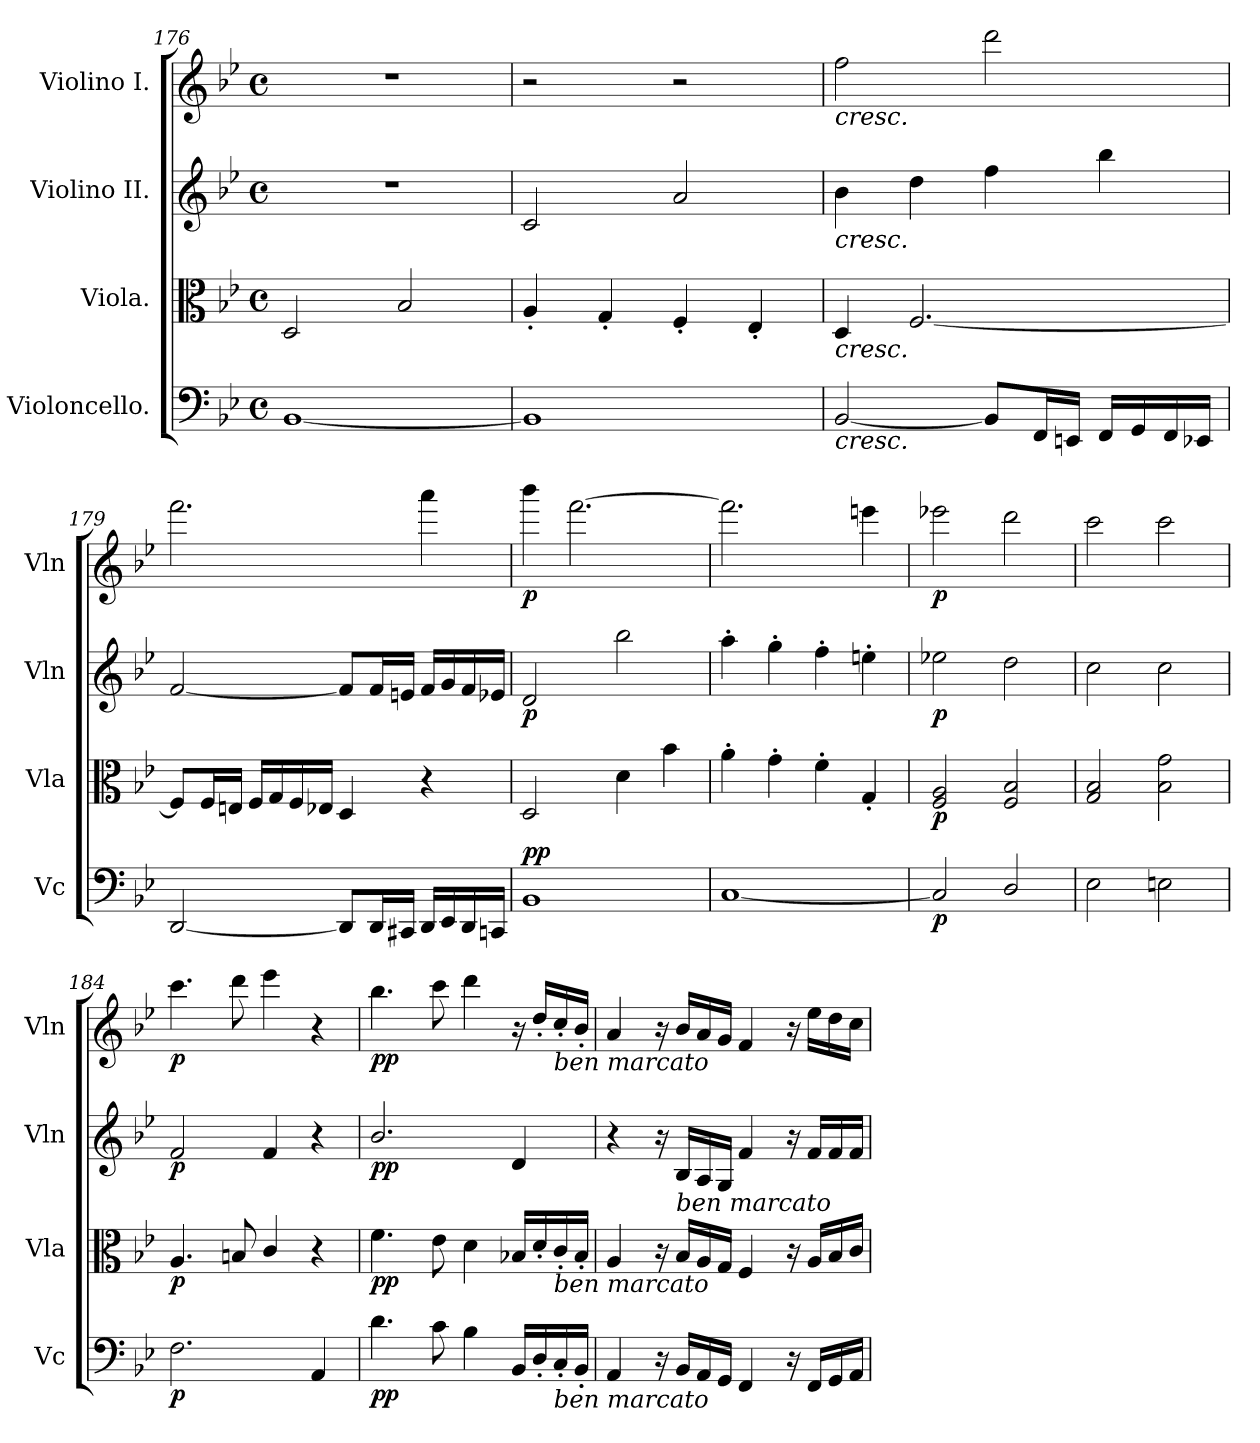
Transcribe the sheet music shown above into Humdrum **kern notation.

**kern	**dynam	**kern	**dynam	**kern	**dynam	**kern	**dynam
*part4	*part4	*part3	*part3	*part2	*part2	*part1	*part1
*staff4	*staff4	*staff3	*staff3	*staff2	*staff2	*staff1	*staff1
*I"Violoncello.	*	*I"Viola.	*	*I"Violino II.	*	*I"Violino I.	*
*I'Vc	*	*I'Vla	*	*I'Vln	*	*I'Vln	*
*clefF4	*	*clefC3	*	*clefG2	*	*clefG2	*
*k[b-e-]	*	*k[b-e-]	*	*k[b-e-]	*	*k[b-e-]	*
*B-:	*	*B-:	*	*B-:	*	*B-:	*
*M4/4	*	*M4/4	*	*M4/4	*	*M4/4	*
*met(c)	*	*met(c)	*	*met(c)	*	*met(c)	*
=176	=176	=176	=176	=176	=176	=176	=176
[1BB-	.	2D/	.	1r	.	1r	.
.	.	2B-/	.	.	.	.	.
=177	=177	=177	=177	=177	=177	=177	=177
1BB-]	.	4A'/	.	2c/	.	2r	.
.	.	4G'/	.	.	.	.	.
.	.	4F'/	.	2a/	.	2r	.
.	.	4E-'/	.	.	.	.	.
=178	=178	=178	=178	=178	=178	=178	=178
!	!	!	!	!	!	!LO:TX:b:i:t=cresc.	!
!	!	!	!	!LO:TX:b:i:t=cresc.	!	!	!
!	!	!LO:TX:b:i:t=cresc.	!	!	!	!	!
!LO:TX:b:i:t=cresc.	!	!	!	!	!	!	!
[2BB-/	.	4D/	.	4b-\	.	2ff\	.
.	.	[2.F/	.	4dd\	.	.	.
8BB-/L]	.	.	.	4ff\	.	2ddd\	.
16FF/L	.	.	.	.	.	.	.
16EEn/JJ	.	.	.	.	.	.	.
16FF/LL	.	.	.	4bb-\	.	.	.
16GG/	.	.	.	.	.	.	.
16FF/	.	.	.	.	.	.	.
16EE-X/JJ	.	.	.	.	.	.	.
=179	=179	=179	=179	=179	=179	=179	=179
[2DD/	.	8F/L]	.	[2f/	.	2.fff\	.
.	.	16F/L	.	.	.	.	.
.	.	16En/JJ	.	.	.	.	.
.	.	16F/LL	.	.	.	.	.
.	.	16G/	.	.	.	.	.
.	.	16F/	.	.	.	.	.
.	.	16E-X/JJ	.	.	.	.	.
8DD/L]	.	4D/	.	8f/L]	.	.	.
16DD/L	.	.	.	16f/L	.	.	.
16CC#X/JJ	.	.	.	16en/JJ	.	.	.
16DD/LL	.	4r	.	16f/LL	.	4aaa\	.
16EE-/	.	.	.	16g/	.	.	.
16DD/	.	.	.	16f/	.	.	.
16CCn/JJ	.	.	.	16e-X/JJ	.	.	.
=180	=180	=180	=180	=180	=180	=180	=180
!	!LO:DY:b	!	!	!	!	!	!
!	!LO:DY:n=1:a	!	!	!	!LO:DY:b	!	!LO:DY:b
1BB-	p p	2D/	.	2d/	p	4bbb-\	p
.	.	.	.	.	.	[2.fff\	.
.	.	4d\	.	2bb-\	.	.	.
.	.	4b-\	.	.	.	.	.
=181	=181	=181	=181	=181	=181	=181	=181
[1C	.	4a'\	.	4aa'\	.	2.fff\]	.
.	.	4g'\	.	4gg'\	.	.	.
.	.	4f'\	.	4ff'\	.	.	.
.	.	4G'/	.	4een'\	.	4eeen\	.
=182	=182	=182	=182	=182	=182	=182	=182
!	!LO:DY:b	!	!LO:DY:b	!	!LO:DY:b	!	!LO:DY:b
2C/]	p	2F/ 2A/	p	2ee-X\	p	2eee-X\	p
2D/	.	2F/ 2B-/	.	2dd\	.	2ddd\	.
=183	=183	=183	=183	=183	=183	=183	=183
2E-\	.	2G/ 2B-/	.	2cc\	.	2ccc\	.
2En\	.	2B-\ 2g\	.	2cc\	.	2ccc\	.
=184	=184	=184	=184	=184	=184	=184	=184
!	!LO:DY:b	!	!LO:DY:b	!	!LO:DY:b	!	!LO:DY:b
2.F\	p	4.A/	p	2f/	p	4.ccc\	p
.	.	8Bn/	.	.	.	8ddd\	.
.	.	4c/	.	4f/	.	4eee-\	.
4AA/	.	4r	.	4r	.	4r	.
=185	=185	=185	=185	=185	=185	=185	=185
!	!LO:DY:b	!	!LO:DY:b	!	!LO:DY:b	!	!LO:DY:b
4.d\	pp	4.f\	pp	2.b-/	pp	4.bb-\	pp
8c\	.	8e-\	.	.	.	8ccc\	.
4B-\	.	4d\	.	.	.	4ddd\	.
16BB-/LL	.	16B-X/LL	.	4d/	.	16r	.
16D'/	.	16d'/	.	.	.	16dd'/LL	.
!	!	!	!	!	!	!LO:TX:b:i:t=ben marcato	!
!	!	!LO:TX:b:i:t=ben marcato	!	!	!	!	!
!LO:TX:b:i:t=ben marcato	!	!	!	!	!	!	!
16C'/	.	16c'/	.	.	.	16cc'/	.
16BB-'/JJ	.	16B-'/JJ	.	.	.	16b-'/JJ	.
=186	=186	=186	=186	=186	=186	=186	=186
4AA/	.	4A/	.	4r	.	4a/	.
16r	.	16r	.	16r	.	16r	.
!	!	!	!	!LO:TX:b:i:t=ben marcato	!	!	!
16BB-/LL	.	16B-/LL	.	16B-/LL	.	16b-/LL	.
16AA/	.	16A/	.	16A/	.	16a/	.
16GG/JJ	.	16G/JJ	.	16G/JJ	.	16g/JJ	.
4FF/	.	4F/	.	4f/	.	4f/	.
16r	.	16r	.	16r	.	16r	.
16FF/LL	.	16A/LL	.	16f/LL	.	16ee-\LL	.
16GG/	.	16B-/	.	16f/	.	16dd\	.
16AA/JJ	.	16c/JJ	.	16f/JJ	.	16cc\JJ	.
=	=	=	=	=	=	=	=
*-	*-	*-	*-	*-	*-	*-	*-
